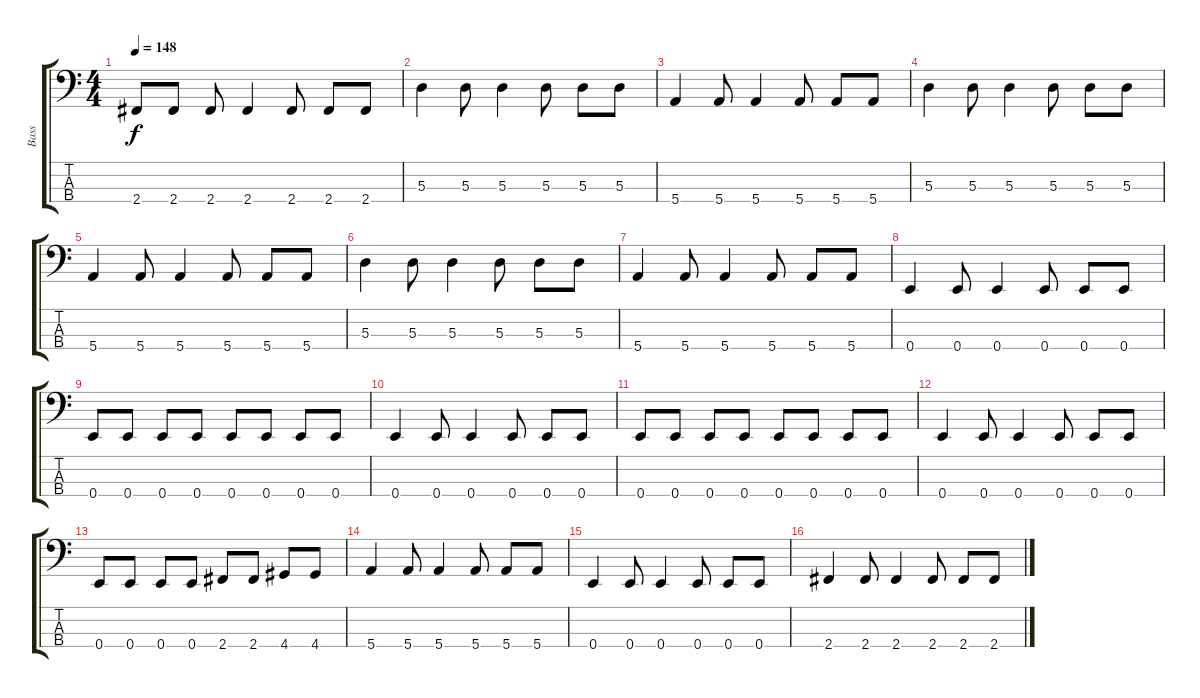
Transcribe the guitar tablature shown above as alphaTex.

\track ("Bass" "Bass") {instrument electricbasspick}
\staff {score tabs}
\tuning (G2 D2 A1 E1) {hide}
\ts (4 4)
\tempo 148
\clef f4
\ks c
2.4.8{dy f} 2.4.8 2.4.8 2.4.4 2.4.8 2.4.8 2.4.8 |
5.3.4 5.3.8 5.3.4 5.3.8 5.3.8 5.3.8 |
5.4.4 5.4.8 5.4.4 5.4.8 5.4.8 5.4.8 |
5.3.4 5.3.8 5.3.4 5.3.8 5.3.8 5.3.8 |
5.4.4 5.4.8 5.4.4 5.4.8 5.4.8 5.4.8 |
5.3.4 5.3.8 5.3.4 5.3.8 5.3.8 5.3.8 |
5.4.4 5.4.8 5.4.4 5.4.8 5.4.8 5.4.8 |
0.4.4 0.4.8 0.4.4 0.4.8 0.4.8 0.4.8 |
0.4.8 0.4.8 0.4.8 0.4.8 0.4.8 0.4.8 0.4.8 0.4.8 |
0.4.4 0.4.8 0.4.4 0.4.8 0.4.8 0.4.8 |
0.4.8 0.4.8 0.4.8 0.4.8 0.4.8 0.4.8 0.4.8 0.4.8 |
0.4.4 0.4.8 0.4.4 0.4.8 0.4.8 0.4.8 |
0.4.8 0.4.8 0.4.8 0.4.8 2.4.8 2.4.8 4.4.8 4.4.8 |
5.4.4 5.4.8 5.4.4 5.4.8 5.4.8 5.4.8 |
0.4.4 0.4.8 0.4.4 0.4.8 0.4.8 0.4.8 |
2.4.4 2.4.8 2.4.4 2.4.8 2.4.8 2.4.8
